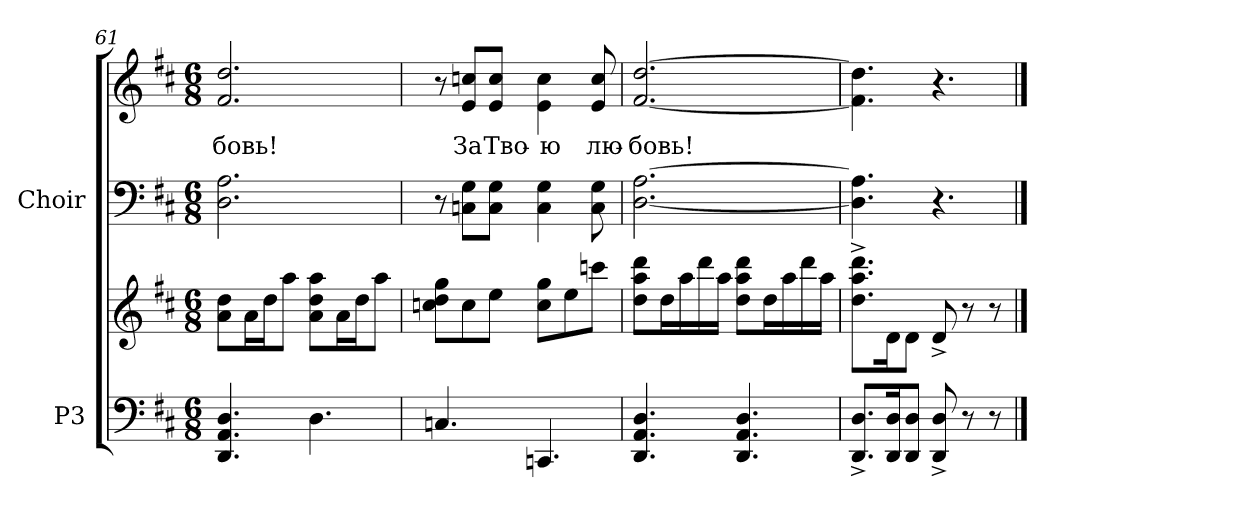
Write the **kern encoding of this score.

**kern	**kern	**kern	**kern	**text
*part2	*part2	*part1	*part1	*part1
*staff4	*staff3	*staff2	*staff1	*staff1
*I"P3	*	*I"Choir	*	*
*clefF4	*clefG2	*clefF4	*clefG2	*
*k[f#c#]	*k[f#c#]	*k[f#c#]	*k[f#c#]	*
*D:	*D:	*D:	*D:	*
*M6/8	*M6/8	*M6/8	*M6/8	*
=61	=61	=61	=61	=61
!	!	!	!	!LO:LY:b:color=#000000
4.DDi/ 4.AAi 4.Di	8ai\ 8ddiL	2.Di\ 2.Ai	2.f#i/ 2.ddi	-бовь!
.	16ai\L	.	.	.
.	16ddi\J	.	.	.
.	8aai\J	.	.	.
4.Di\	8ai\ 8ddi 8aaiL	.	.	.
.	16ai\L	.	.	.
.	16ddi\J	.	.	.
.	8aai\J	.	.	.
=62	=62	=62	=62	=62
4.Cni/	8ccni\ 8ddi 8ggiL	8r	8r	.
!	!	!	!	!LO:LY:b:color=#000000
.	8cci\	8Cni\ 8GiL	8ei/ 8ccniL	За
!	!	!	!	!LO:LY:b:color=#000000
.	8eei\J	8Ci\ 8GiJ	8ei/ 8cciJ	Тво-
!	!	!	!	!LO:LY:b:color=#000000
4.CCni/	8cci\ 8ggiL	4Ci\ 4Gi	4ei\ 4cci	-ю
.	8eei\	.	.	.
!	!	!	!	!LO:LY:b:color=#000000
.	8cccni\J	8Ci\ 8Gi	8ei/ 8cci	лю-
!!LO:LB:g=z
=63	=63	=63	=63	=63
!	!	!	!	!LO:LY:b:color=#000000
4.DDi/ 4.AAi 4.Di	8ddi\ 8aai 8dddiL	[<2.Di\ [>2.Ai	[<2.f#i/ [>2.ddi	-бовь!
.	16ddi\L	.	.	.
.	16aai\	.	.	.
.	16dddi\	.	.	.
.	16aai\JJ	.	.	.
4.DDi/ 4.AAi 4.Di	8ddi\ 8aai 8dddiL	.	.	.
.	16ddi\L	.	.	.
.	16aai\	.	.	.
.	16dddi\	.	.	.
.	16aai\JJ	.	.	.
=64	=64	=64	=64	=64
8.DDi/^ 8.Di^L	8.ddi\^ 8.aai^ 8.dddi^L	4.Di\] 4.Ai]	4.f#i\] 4.ddi]	.
16DDi/ 16Dik	16di\k	.	.	.
8DDi/ 8DiJ	8di\J	.	.	.
8DDi/^ 8Di^	8d^i/	4.r	4.r	.
8r	8r	.	.	.
8r	8r	.	.	.
==	==	==	==	==
*-	*-	*-	*-	*-
